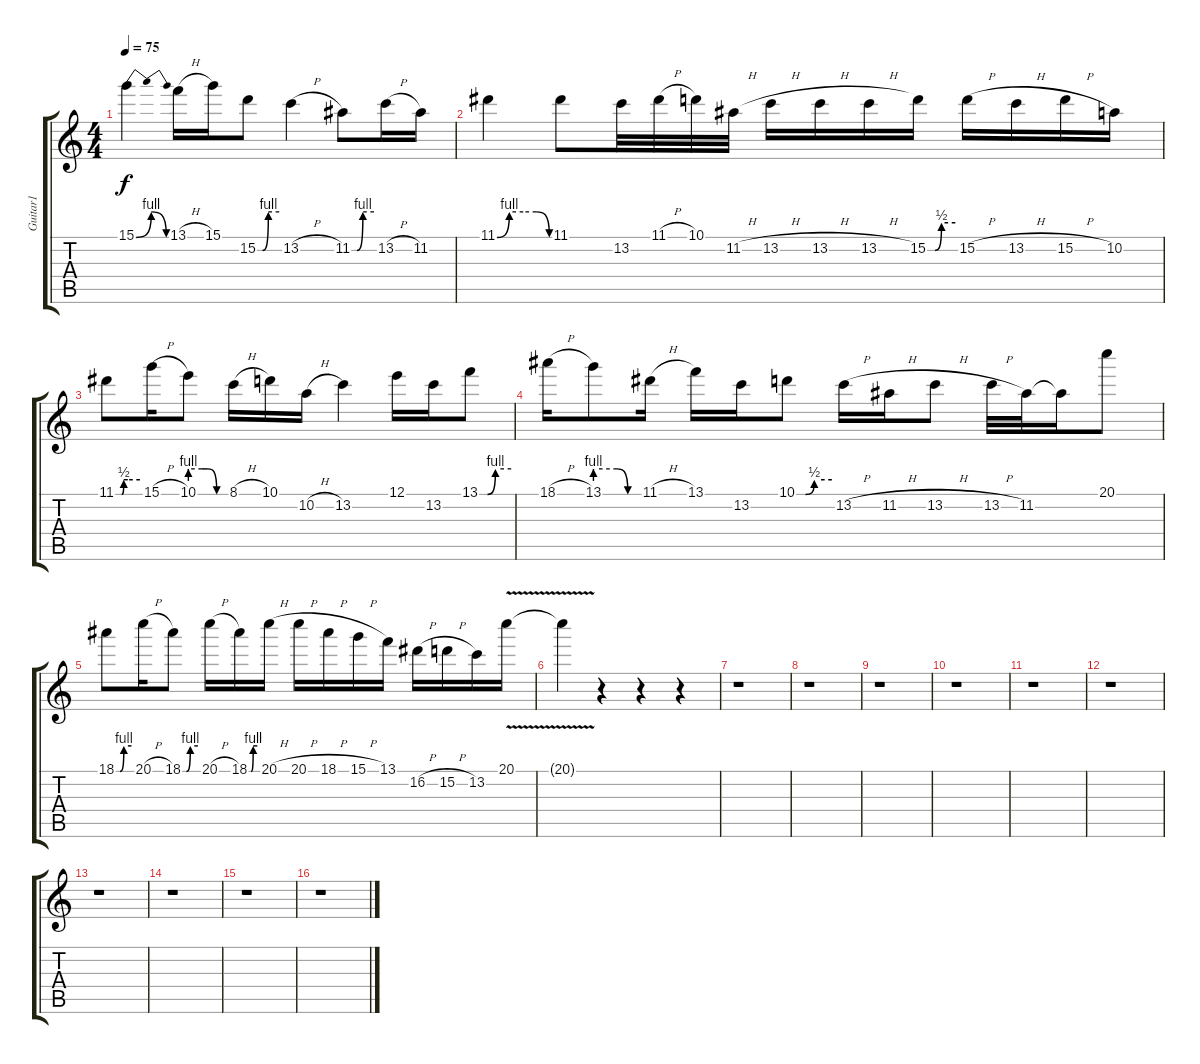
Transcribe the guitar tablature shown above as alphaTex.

\track ("Guitar1" "Guitar1") {instrument distortionguitar}
\staff {score tabs}
\tuning (E4 B3 G3 D3 A2 E2) {hide}
\ts (4 4)
\tempo 75
\clef g2
\ks c
15.1{be (bendrelease 0 0 20 4 44 4 60 0)}.4{dy f} 13.1{h}.16 15.1.16 15.2{be (custom 0 0 14 0 30 4 60 4)}.8 13.2{h}.4 11.2{be (custom 0 0 14 0 30 4 60 4)}.8 13.2{h}.16 11.2.16 |
11.1{be (custom 0 0 14 4 30 4 45 4 60 0)}.4 11.1.8 13.2.32 11.1{h}.32 10.1.32 11.2{h}.32 13.2{h}.16 13.2{h}.16 13.2{h}.16 15.2{be (custom 0 0 16 0 30 2 60 2)}.16 15.2{h}.16 13.2{h}.16 15.2{h}.16 10.2.16 |
11.1{be (custom 0 0 15 0 20 2 30 2 60 2)}.8 15.1{h}.16 10.1{be (custom 0 4 20 4 30 4 45 0 60 0)}.8 8.1{h}.16 10.1.16 10.2{h}.16 13.2.4 12.1.16 13.2.16 13.1{be (custom 0 0 15 0 30 4 60 4)}.8 |
18.1{h}.16 13.1{be (custom 0 4 30 4 45 0 60 0)}.8 11.1{h}.16 13.1.16 13.2.16 10.1{be (custom 0 0 15 0 30 2 60 2)}.8 13.2{h}.16 11.2{h}.16 13.2{h}.8 13.2{h}.32 11.2.32 11.2{t}.16 20.1.8 |
18.1{be (custom 0 0 15 0 30 4 60 4)}.8 20.1{h}.16 18.1{be (custom 0 0 15 0 30 4 60 4)}.8 20.1{h}.16 18.1{be (custom 0 0 15 0 30 4 60 4)}.16 20.1{h}.16 20.1{h}.16 18.1{h}.16 15.1{h}.16 13.1.16 16.2{h}.16 15.2{h}.16 13.2.16 20.1{v}.16 |
20.1{t}.4 r.4 r.4 r.4 |
r.1 |
r.1 |
r.1 |
r.1 |
r.1 |
r.1 |
r.1 |
r.1 |
r.1 |
r.1
